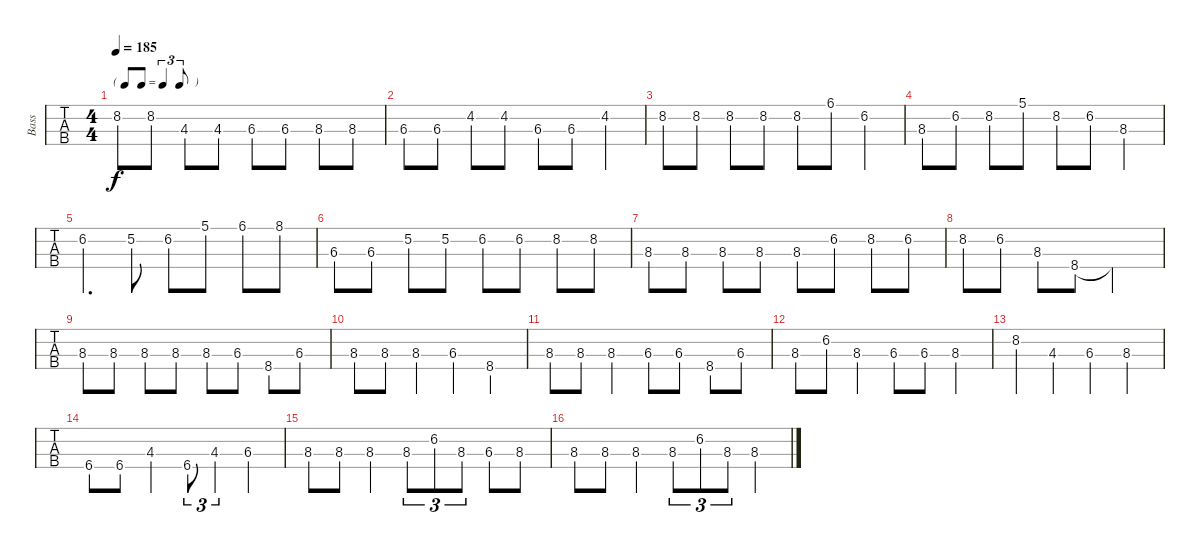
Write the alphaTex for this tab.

\track ("Bass" "Bass") {mute instrument electricbassfinger}
\staff {tabs}
\tuning (G2 D2 A1 E1) {hide}
\ts (4 4)
\tf triplet8th
\tempo 185
\clef f4
\ks c
8.2.8{dy f} 8.2.8 4.3.8 4.3.8 6.3.8 6.3.8 8.3.8 8.3.8 |
6.3.8 6.3.8 4.2.8 4.2.8 6.3.8 6.3.8 4.2.4 |
8.2.8 8.2.8 8.2.8 8.2.8 8.2.8 6.1.8 6.2.4 |
8.3.8 6.2.8 8.2.8 5.1.8 8.2.8 6.2.8 8.3.4 |
6.2.4{d} 5.2.8 6.2.8 5.1.8 6.1.8 8.1.8 |
6.3.8 6.3.8 5.2.8 5.2.8 6.2.8 6.2.8 8.2.8 8.2.8 |
8.3.8 8.3.8 8.3.8 8.3.8 8.3.8 6.2.8 8.2.8 6.2.8 |
8.2.8 6.2.8 8.3.8 8.4.8 8.4{t}.2 |
8.3.8 8.3.8 8.3.8 8.3.8 8.3.8 6.3.8 8.4.8 6.3.8 |
8.3.8 8.3.8 8.3.4 6.3.4 8.4.4 |
8.3.8 8.3.8 8.3.4 6.3.8 6.3.8 8.4.8 6.3.8 |
8.3.8 6.2.8 8.3.4 6.3.8 6.3.8 8.3.4 |
8.2.4 4.3.4 6.3.4 8.3.4 |
6.4.8 6.4.8 4.3.4 6.4.8{tu (3 2)} 4.3.4{tu (3 2)} 6.3.4 |
8.3.8 8.3.8 8.3.4 8.3.8{tu (3 2)} 6.2.8{tu (3 2)} 8.3.8{tu (3 2)} 6.3.8 8.3.8 |
8.3.8 8.3.8 8.3.4 8.3.8{tu (3 2)} 6.2.8{tu (3 2)} 8.3.8{tu (3 2)} 8.3.4
